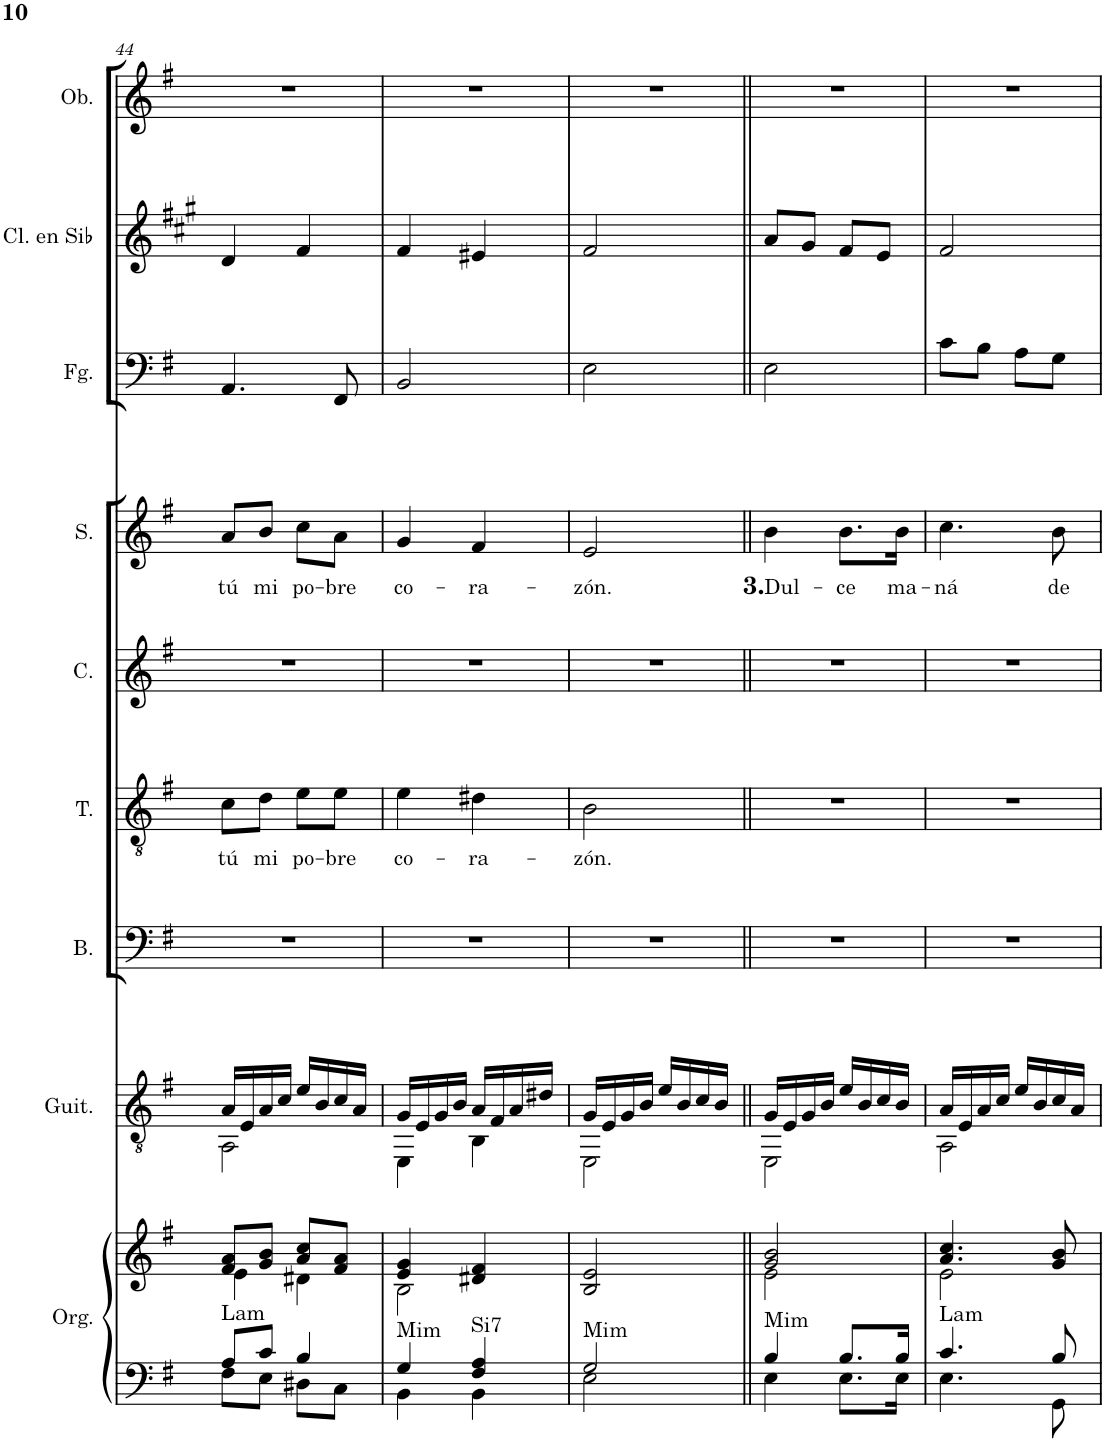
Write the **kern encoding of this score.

**kern	**kern	**harte	**kern	**harte	**kern	**kern	**text	**kern	**kern	**text	**kern	**kern	**kern
*part9	*part9	*part9	*part8	*part8	*part7	*part6	*part6	*part5	*part4	*part4	*part3	*part2	*part1
*staff10	*staff9	*	*staff8	*	*staff7	*staff6	*staff6	*staff5	*staff4	*staff4	*staff3	*staff2	*staff1
*I"Órgano	*	*	*I"Guitarra acústica	*	*I"Bajo	*I"Tenor	*	*I"Contralto	*I"Soprano	*	*I"Fagot	*I"Clarinete en Sib	*I"Oboe
*	*	*	*I'Guit.	*	*I'B.	*I'T.	*	*I'C.	*I'S.	*	*I'Fg.	*I'Cl. en Sib	*I'Ob.
!!LO:PB:g=z
*clefF4	*clefG2	*	*clefGv2	*	*clefF4	*clefGv2	*	*clefG2	*clefG2	*	*clefF4	*clefG2	*clefG2
*	*	*	*	*	*	*	*	*	*	*	*	*Trd1c2	*
*k[f#]	*k[f#]	*	*k[f#]	*	*k[f#]	*k[f#]	*	*k[f#]	*k[f#]	*	*k[f#]	*k[f#c#g#]	*k[f#]
*M2/4	*M2/4	*	*M2/4	*	*M2/4	*M2/4	*	*M2/4	*M2/4	*	*M2/4	*M2/4	*M2/4
=44	=44	=44	=44	=44	=44	=44	=44	=44	=44	=44	=44	=44	=44
*^	*^	*	*^	*	*	*	*	*	*	*	*	*	*
!	!	!	!	!LO:H:kt=Lam	!	!	!LO:H:kt=Lam	!	!	!LO:LY:b	!	!	!LO:LY:b	!	!	!
8A/L	8F#\L	8f#/ 8a/L	4e\	N	16A/LL	2AA\	N	2r	8c\L	tú	2r	8a/L	tú	4.AA/	4d/	2r
.	.	.	.	.	16E/	.	.	.	.	.	.	.	.	.	.	.
!	!	!	!	!	!	!	!	!	!	!LO:LY:b	!	!	!LO:LY:b	!	!	!
8c/J	8E\J	8g/ 8b/J	.	.	16A/	.	.	.	8d\J	mi	.	8b/J	mi	.	.	.
.	.	.	.	.	16c/JJ	.	.	.	.	.	.	.	.	.	.	.
!	!	!	!	!	!	!	!	!	!	!LO:LY:b	!	!	!LO:LY:b	!	!	!
4B/	8D#X\L	8a/ 8cc/L	4d#X\	.	16e/LL	.	.	.	8e\L	po-	.	8cc\L	po-	.	4f#/	.
.	.	.	.	.	16B/	.	.	.	.	.	.	.	.	.	.	.
!	!	!	!	!	!	!	!	!	!	!LO:LY:b	!	!	!LO:LY:b	!	!	!
.	8C\J	8f#/ 8a/J	.	.	16c/	.	.	.	8e\J	-bre	.	8a\J	-bre	8FF#/	.	.
.	.	.	.	.	16A/JJ	.	.	.	.	.	.	.	.	.	.	.
=45	=45	=45	=45	=45	=45	=45	=45	=45	=45	=45	=45	=45	=45	=45	=45	=45
!	!	!	!	!LO:H:kt=Mim	!	!	!LO:H:kt=Mim	!	!	!LO:LY:b	!	!	!LO:LY:b	!	!	!
4G/	4BB\	4e/ 4g/	2B\	N	16G/LL	4EE\	N	2r	4e\	co-	2r	4g/	co-	2BB/	4f#/	2r
.	.	.	.	.	16E/	.	.	.	.	.	.	.	.	.	.	.
.	.	.	.	.	16G/	.	.	.	.	.	.	.	.	.	.	.
.	.	.	.	.	16B/JJ	.	.	.	.	.	.	.	.	.	.	.
!	!	!	!	!LO:H:kt=Si7	!	!	!LO:H:kt=Si7	!	!	!LO:LY:b	!	!	!LO:LY:b	!	!	!
4F#/ 4A/	4BB\	4d#X/ 4f#/	.	N	16A/LL	4BB\	N	.	4d#X\	-ra-	.	4f#/	-ra-	.	4e#X/	.
.	.	.	.	.	16F#/	.	.	.	.	.	.	.	.	.	.	.
.	.	.	.	.	16A/	.	.	.	.	.	.	.	.	.	.	.
.	.	.	.	.	16d#X/JJ	.	.	.	.	.	.	.	.	.	.	.
*	*	*v	*v	*	*	*	*	*	*	*	*	*	*	*	*	*
=46	=46	=46	=46	=46	=46	=46	=46	=46	=46	=46	=46	=46	=46	=46	=46
!	!	!	!LO:H:kt=Mim	!	!	!LO:H:kt=Mim	!	!	!LO:LY:b	!	!	!LO:LY:b	!	!	!
2G/	2E\	2B/ 2e/	N	16G/LL	2EE\	N	2r	2B\	-zón.	2r	2e/	-zón.	2E\	2f#/	2r
.	.	.	.	16E/	.	.	.	.	.	.	.	.	.	.	.
.	.	.	.	16G/	.	.	.	.	.	.	.	.	.	.	.
.	.	.	.	16B/JJ	.	.	.	.	.	.	.	.	.	.	.
.	.	.	.	16e/LL	.	.	.	.	.	.	.	.	.	.	.
.	.	.	.	16B/	.	.	.	.	.	.	.	.	.	.	.
.	.	.	.	16c/	.	.	.	.	.	.	.	.	.	.	.
.	.	.	.	16B/JJ	.	.	.	.	.	.	.	.	.	.	.
=47||	=47||	=47||	=47||	=47||	=47||	=47||	=47||	=47||	=47||	=47||	=47||	=47||	=47||	=47||	=47||
*	*	*^	*	*	*	*	*	*	*	*	*	*	*	*	*
!	!	!	!	!LO:H:kt=Mim	!	!	!LO:H:kt=Mim	!	!	!	!	!	!LO:LY:b	!	!	!
4B/	4E\	2g/ 2b/	2e\	N	16G/LL	2EE\	N	2r	2r	.	2r	4b\	3. Dul	2E\	8a/L	2r
.	.	.	.	.	16E/	.	.	.	.	.	.	.	.	.	.	.
.	.	.	.	.	16G/	.	.	.	.	.	.	.	.	.	8g#/J	.
.	.	.	.	.	16B/JJ	.	.	.	.	.	.	.	.	.	.	.
!	!	!	!	!	!	!	!	!	!	!	!	!	!LO:LY:b	!	!	!
8.B/L	8.E\L	.	.	.	16e/LL	.	.	.	.	.	.	8.b\L	-ce	.	8f#/L	.
.	.	.	.	.	16B/	.	.	.	.	.	.	.	.	.	.	.
.	.	.	.	.	16c/	.	.	.	.	.	.	.	.	.	8e/J	.
!	!	!	!	!	!	!	!	!	!	!	!	!	!LO:LY:b	!	!	!
16B/Jk	16E\Jk	.	.	.	16B/JJ	.	.	.	.	.	.	16b\Jk	ma-	.	.	.
=48	=48	=48	=48	=48	=48	=48	=48	=48	=48	=48	=48	=48	=48	=48	=48	=48
!	!	!	!	!LO:H:kt=Lam	!	!	!LO:H:kt=Lam	!	!	!	!	!	!LO:LY:b	!	!	!
4.c/	4.E\	4.a/ 4.cc/	2e\	N	16A/LL	2AA\	N	2r	2r	.	2r	4.cc\	-ná	8c\L	2f#/	2r
.	.	.	.	.	16E/	.	.	.	.	.	.	.	.	.	.	.
.	.	.	.	.	16A/	.	.	.	.	.	.	.	.	8B\J	.	.
.	.	.	.	.	16c/JJ	.	.	.	.	.	.	.	.	.	.	.
.	.	.	.	.	16e/LL	.	.	.	.	.	.	.	.	8A\L	.	.
.	.	.	.	.	16B/	.	.	.	.	.	.	.	.	.	.	.
!	!	!	!	!	!	!	!	!	!	!	!	!	!LO:LY:b	!	!	!
8B/	8GG\	8g/ 8b/	.	.	16c/	.	.	.	.	.	.	8b\	de	8G\J	.	.
.	.	.	.	.	16A/JJ	.	.	.	.	.	.	.	.	.	.	.
*v	*v	*	*	*	*v	*v	*	*	*	*	*	*	*	*	*	*
*	*v	*v	*	*	*	*	*	*	*	*	*	*	*	*
=	=	=	=	=	=	=	=	=	=	=	=	=	=
*-	*-	*-	*-	*-	*-	*-	*-	*-	*-	*-	*-	*-	*-
